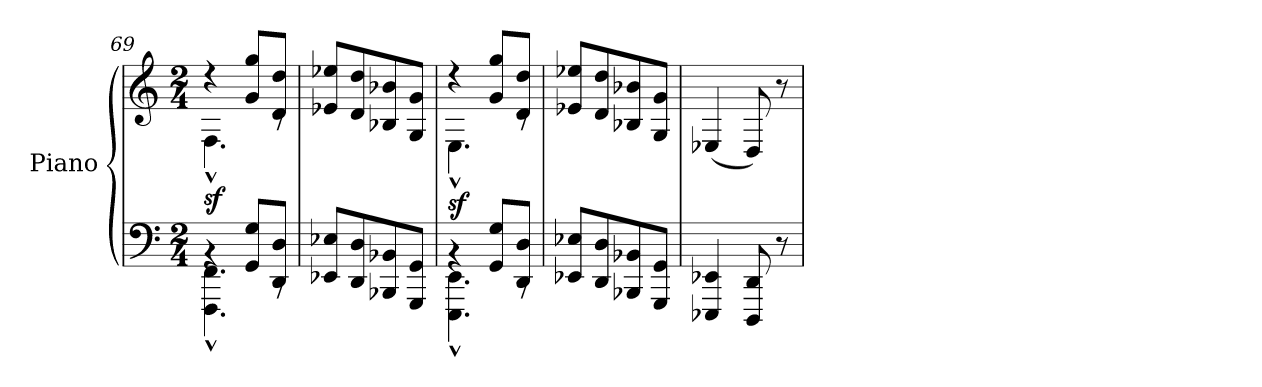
**kern	**kern	**dynam
*part1	*part1	*part1
*staff2	*staff1	*staff1/2
*I"Piano	*	*
*I'Pno.	*	*
*clefF4	*clefG2	*
*k[]	*k[]	*
*M2/4	*M2/4	*
=69	=69	=69
*^	*^	*
!	!	!	!	!LO:DY:b
4rBB	4.FFF\^^ 4.FF\^^	4r	4.F^^\	sf
8GG/ 8G/L	.	8g/ 8gg/L	.	.
8DD/ 8D/J	8rCC	8d/ 8dd/J	8rc	.
*v	*v	*	*	*
*	*v	*v	*
=70	=70	=70
8EE-X/ 8E-X/L	8e-X/ 8ee-X/L	.
8DD/ 8D/	8d/ 8dd/	.
8BBB-X/ 8BB-X/	8B-X/ 8b-X/	.
8GGG/ 8GG/J	8G/ 8g/J	.
=71	=71	=71
*^	*^	*
!	!	!	!	!LO:DY:b
4rBB	4.EEE\^^ 4.EE\^^	4r	4.E^^\	sf
8GG/ 8G/L	.	8g/ 8gg/L	.	.
8DD/ 8D/J	8rCC	8d/ 8dd/J	8rc	.
*v	*v	*	*	*
*	*v	*v	*
=72	=72	=72
8EE-X/ 8E-X/L	8e-X/ 8ee-X/L	.
8DD/ 8D/	8d/ 8dd/	.
8BBB-X/ 8BB-X/	8B-X/ 8b-X/	.
8GGG/ 8GG/J	8G/ 8g/J	.
=73	=73	=73
4EEE-X/ 4EE-X/	(<4E-X/	.
8DDD/ 8DD/	8D/)	.
8r	8r	.
=	=	=
*-	*-	*-
